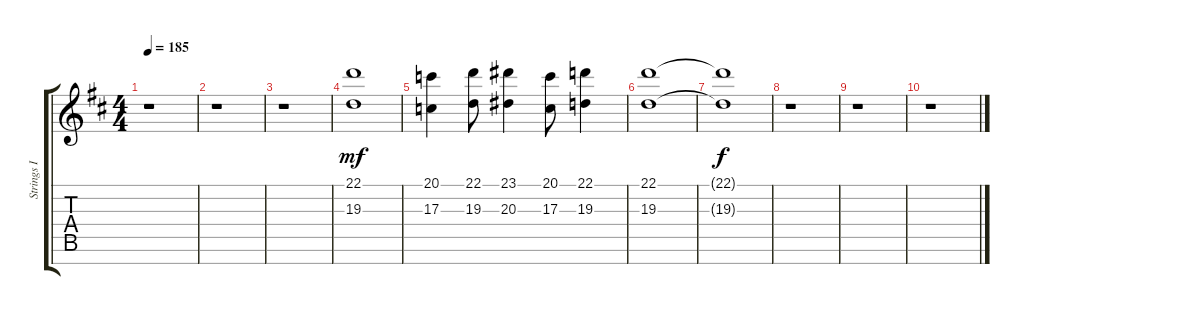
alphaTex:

\track ("Strings I" "Strings I") {instrument stringensemble1}
\staff {score tabs}
\tuning (E4 B3 G3 D3 A2 E2 B1) {hide}
\ts (4 4)
\tempo 185
\clef g2
\ks bminor
r.1{dy mp} |
r.1 |
r.1 |
(22.1 19.3).1{dy mf} |
(20.1 17.3).4 (22.1 19.3).8 (23.1 20.3).4 (20.1 17.3).8 (22.1 19.3).4 |
(22.1 19.3).1 |
(22.1{t} 19.3{t}).1{dy f} |
r.1 |
r.1 |
r.1
